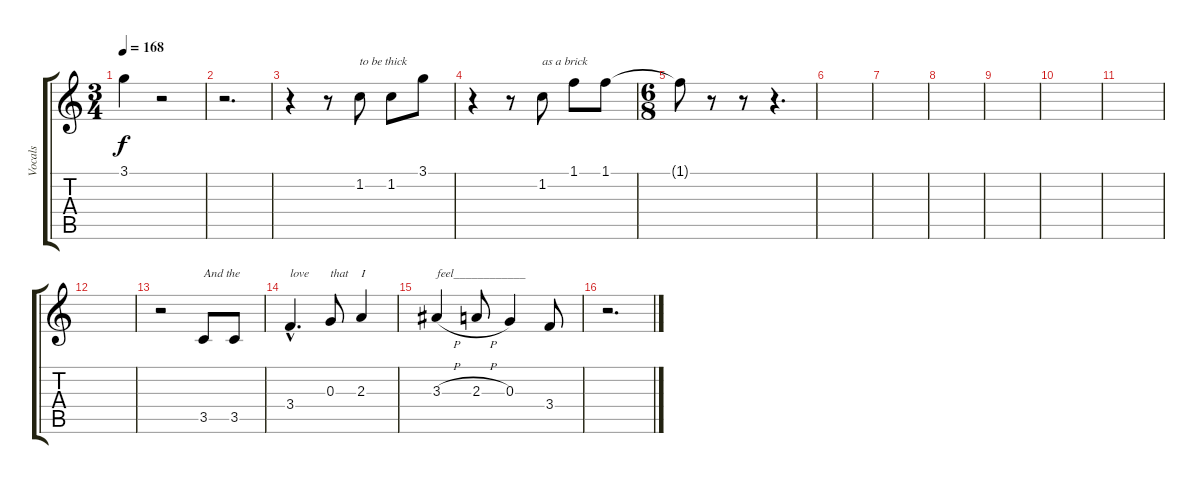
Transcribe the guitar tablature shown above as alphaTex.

\track ("Vocals" "Vocals") {instrument acousticguitarnylon}
\staff {score tabs}
\tuning (E4 B3 G3 D3 A2 E2) {hide}
\ts (3 4)
\tempo 168
\clef g2
\ks c
3.1{t}.4{dy f} r.2 |
r.2{d} |
r.4 r.8 1.2.8{txt "to be thick"} 1.2.8 3.1.8 |
r.4 r.8 1.2.8{txt "as a brick"} 1.1.8 1.1.8 |
\ts (6 8)
1.1{t}.8 r.8 r.8 r.4{d} |
|
|
|
|
|
|
|
r.2 3.5.8{txt "And the"} 3.5.8 |
3.4{hac}.4{d txt "love"} 0.3.8{txt "that"} 2.3.4{txt "I"} |
3.3{h}.4{txt "feel____________"} 2.3{h}.8 0.3.4 3.4.8 |
r.2{d}
